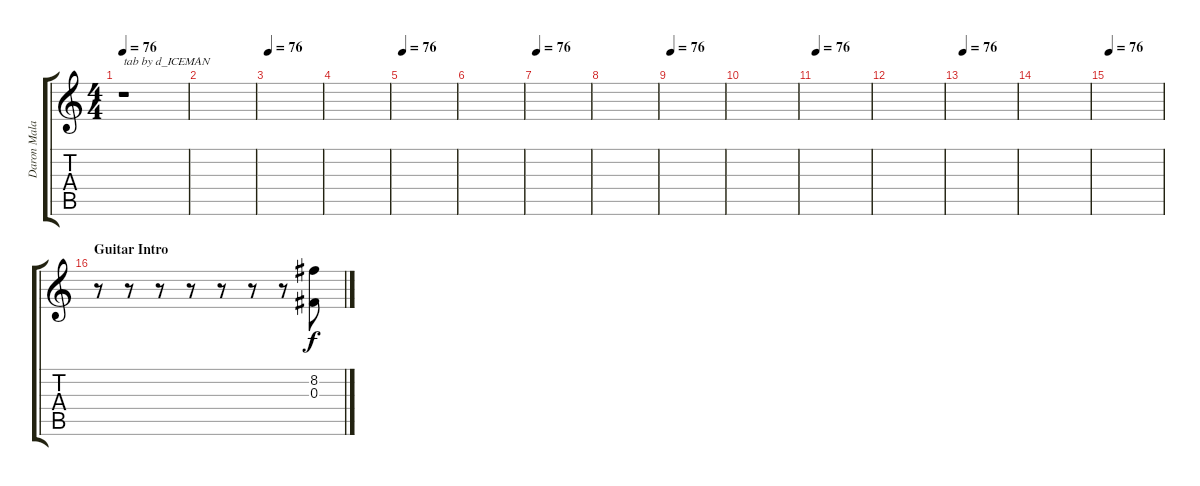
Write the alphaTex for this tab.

\track ("Daron Malakian" "Daron Mala") {instrument distortionguitar}
\staff {score tabs}
\tuning (Eb4 Bb3 Gb3 Db3 Ab2 Db2) {hide}
\ts (4 4)
\tempo 76
\clef g2
\ks c
r.1{txt "tab by d_ICEMAN" dy f instrument distortionguitar} |
|
\tempo 76
|
|
\tempo 76
|
|
\tempo 76
|
|
\tempo 76
|
|
\tempo 76
|
|
\tempo 76
|
|
\tempo 76
|
\section ("" "Guitar Intro")
r.8 r.8 r.8 r.8 r.8 r.8 r.8 (8.2 0.3).8{volume 14}
